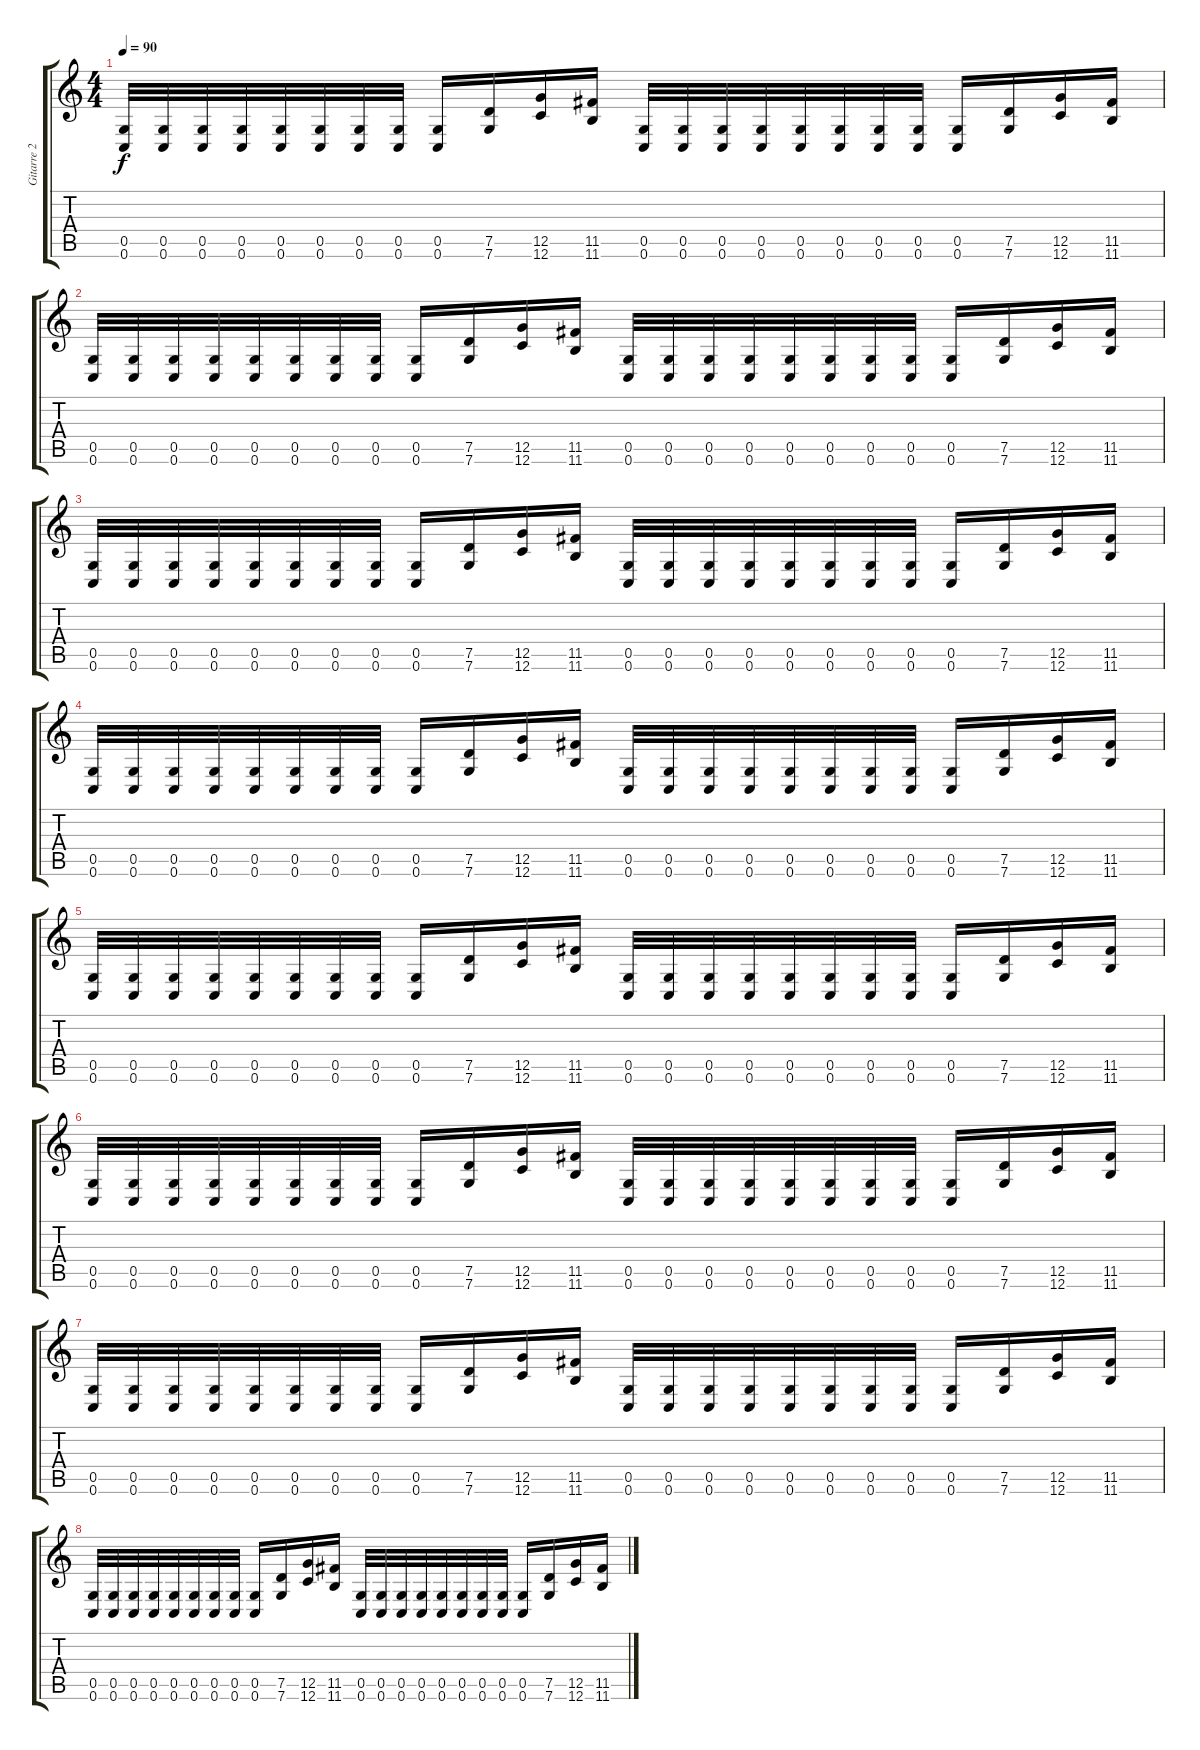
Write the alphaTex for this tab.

\track ("Gitarre 2" "Gitarre 2") {instrument overdrivenguitar}
\staff {score tabs}
\tuning (E4 C4 G3 C3 G2 C2) {hide}
\ts (4 4)
\tempo 90
\clef g2
\ks c
(0.5 0.6).32{dy f} (0.5 0.6).32 (0.5 0.6).32 (0.5 0.6).32 (0.5 0.6).32 (0.5 0.6).32 (0.5 0.6).32 (0.5 0.6).32 (0.5 0.6).16 (7.5 7.6).16 (12.5 12.6).16 (11.5 11.6).16 (0.5 0.6).32 (0.5 0.6).32 (0.5 0.6).32 (0.5 0.6).32 (0.5 0.6).32 (0.5 0.6).32 (0.5 0.6).32 (0.5 0.6).32 (0.5 0.6).16 (7.5 7.6).16 (12.5 12.6).16 (11.5 11.6).16 |
(0.5 0.6).32 (0.5 0.6).32 (0.5 0.6).32 (0.5 0.6).32 (0.5 0.6).32 (0.5 0.6).32 (0.5 0.6).32 (0.5 0.6).32 (0.5 0.6).16 (7.5 7.6).16 (12.5 12.6).16 (11.5 11.6).16 (0.5 0.6).32 (0.5 0.6).32 (0.5 0.6).32 (0.5 0.6).32 (0.5 0.6).32 (0.5 0.6).32 (0.5 0.6).32 (0.5 0.6).32 (0.5 0.6).16 (7.5 7.6).16 (12.5 12.6).16 (11.5 11.6).16 |
(0.5 0.6).32 (0.5 0.6).32 (0.5 0.6).32 (0.5 0.6).32 (0.5 0.6).32 (0.5 0.6).32 (0.5 0.6).32 (0.5 0.6).32 (0.5 0.6).16 (7.5 7.6).16 (12.5 12.6).16 (11.5 11.6).16 (0.5 0.6).32 (0.5 0.6).32 (0.5 0.6).32 (0.5 0.6).32 (0.5 0.6).32 (0.5 0.6).32 (0.5 0.6).32 (0.5 0.6).32 (0.5 0.6).16 (7.5 7.6).16 (12.5 12.6).16 (11.5 11.6).16 |
(0.5 0.6).32 (0.5 0.6).32 (0.5 0.6).32 (0.5 0.6).32 (0.5 0.6).32 (0.5 0.6).32 (0.5 0.6).32 (0.5 0.6).32 (0.5 0.6).16 (7.5 7.6).16 (12.5 12.6).16 (11.5 11.6).16 (0.5 0.6).32 (0.5 0.6).32 (0.5 0.6).32 (0.5 0.6).32 (0.5 0.6).32 (0.5 0.6).32 (0.5 0.6).32 (0.5 0.6).32 (0.5 0.6).16 (7.5 7.6).16 (12.5 12.6).16 (11.5 11.6).16 |
(0.5 0.6).32 (0.5 0.6).32 (0.5 0.6).32 (0.5 0.6).32 (0.5 0.6).32 (0.5 0.6).32 (0.5 0.6).32 (0.5 0.6).32 (0.5 0.6).16 (7.5 7.6).16 (12.5 12.6).16 (11.5 11.6).16 (0.5 0.6).32 (0.5 0.6).32 (0.5 0.6).32 (0.5 0.6).32 (0.5 0.6).32 (0.5 0.6).32 (0.5 0.6).32 (0.5 0.6).32 (0.5 0.6).16 (7.5 7.6).16 (12.5 12.6).16 (11.5 11.6).16 |
(0.5 0.6).32 (0.5 0.6).32 (0.5 0.6).32 (0.5 0.6).32 (0.5 0.6).32 (0.5 0.6).32 (0.5 0.6).32 (0.5 0.6).32 (0.5 0.6).16 (7.5 7.6).16 (12.5 12.6).16 (11.5 11.6).16 (0.5 0.6).32 (0.5 0.6).32 (0.5 0.6).32 (0.5 0.6).32 (0.5 0.6).32 (0.5 0.6).32 (0.5 0.6).32 (0.5 0.6).32 (0.5 0.6).16 (7.5 7.6).16 (12.5 12.6).16 (11.5 11.6).16 |
(0.5 0.6).32 (0.5 0.6).32 (0.5 0.6).32 (0.5 0.6).32 (0.5 0.6).32 (0.5 0.6).32 (0.5 0.6).32 (0.5 0.6).32 (0.5 0.6).16 (7.5 7.6).16 (12.5 12.6).16 (11.5 11.6).16 (0.5 0.6).32 (0.5 0.6).32 (0.5 0.6).32 (0.5 0.6).32 (0.5 0.6).32 (0.5 0.6).32 (0.5 0.6).32 (0.5 0.6).32 (0.5 0.6).16 (7.5 7.6).16 (12.5 12.6).16 (11.5 11.6).16 |
(0.5 0.6).32 (0.5 0.6).32 (0.5 0.6).32 (0.5 0.6).32 (0.5 0.6).32 (0.5 0.6).32 (0.5 0.6).32 (0.5 0.6).32 (0.5 0.6).16 (7.5 7.6).16 (12.5 12.6).16 (11.5 11.6).16 (0.5 0.6).32 (0.5 0.6).32 (0.5 0.6).32 (0.5 0.6).32 (0.5 0.6).32 (0.5 0.6).32 (0.5 0.6).32 (0.5 0.6).32 (0.5 0.6).16 (7.5 7.6).16 (12.5 12.6).16 (11.5 11.6).16
